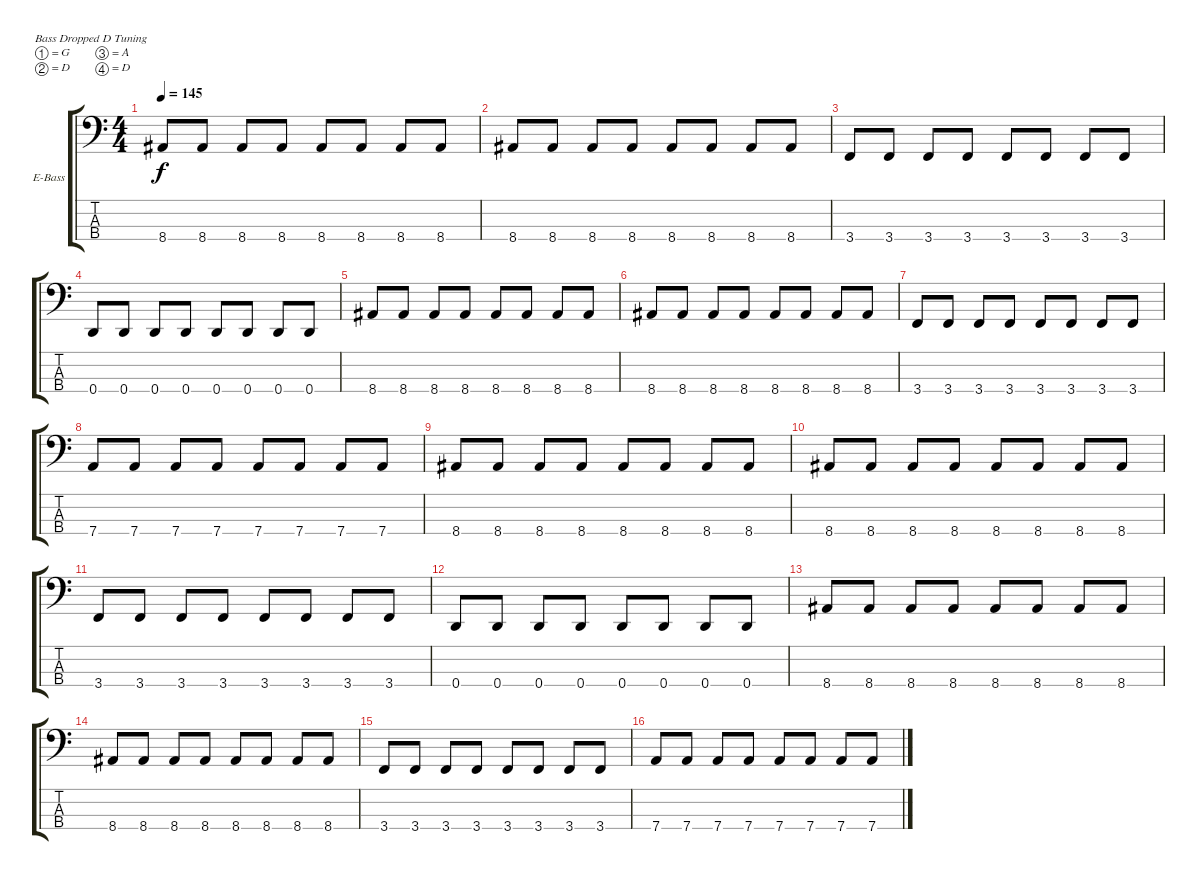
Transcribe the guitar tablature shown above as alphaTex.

\bracketExtendMode groupsimilarinstruments
\firstSystemTrackNameOrientation horizontal
\otherSystemsTrackNameOrientation horizontal
\track ("Spur 3" "E-Bass") {instrument electricbassfinger}
\staff {score tabs}
\tuning (G2 D2 A1 D1)
\ts (4 4)
\tempo 145
\clef f4
\ks c
8.4.8{dy f} 8.4.8 8.4.8 8.4.8 8.4.8 8.4.8 8.4.8 8.4.8 |
8.4.8 8.4.8 8.4.8 8.4.8 8.4.8 8.4.8 8.4.8 8.4.8 |
3.4.8 3.4.8 3.4.8 3.4.8 3.4.8 3.4.8 3.4.8 3.4.8 |
0.4.8 0.4.8 0.4.8 0.4.8 0.4.8 0.4.8 0.4.8 0.4.8 |
8.4.8 8.4.8 8.4.8 8.4.8 8.4.8 8.4.8 8.4.8 8.4.8 |
8.4.8 8.4.8 8.4.8 8.4.8 8.4.8 8.4.8 8.4.8 8.4.8 |
3.4.8 3.4.8 3.4.8 3.4.8 3.4.8 3.4.8 3.4.8 3.4.8 |
7.4.8 7.4.8 7.4.8 7.4.8 7.4.8 7.4.8 7.4.8 7.4.8 |
8.4.8 8.4.8 8.4.8 8.4.8 8.4.8 8.4.8 8.4.8 8.4.8 |
8.4.8 8.4.8 8.4.8 8.4.8 8.4.8 8.4.8 8.4.8 8.4.8 |
3.4.8 3.4.8 3.4.8 3.4.8 3.4.8 3.4.8 3.4.8 3.4.8 |
0.4.8 0.4.8 0.4.8 0.4.8 0.4.8 0.4.8 0.4.8 0.4.8 |
8.4.8 8.4.8 8.4.8 8.4.8 8.4.8 8.4.8 8.4.8 8.4.8 |
8.4.8 8.4.8 8.4.8 8.4.8 8.4.8 8.4.8 8.4.8 8.4.8 |
3.4.8 3.4.8 3.4.8 3.4.8 3.4.8 3.4.8 3.4.8 3.4.8 |
7.4.8 7.4.8 7.4.8 7.4.8 7.4.8 7.4.8 7.4.8 7.4.8
